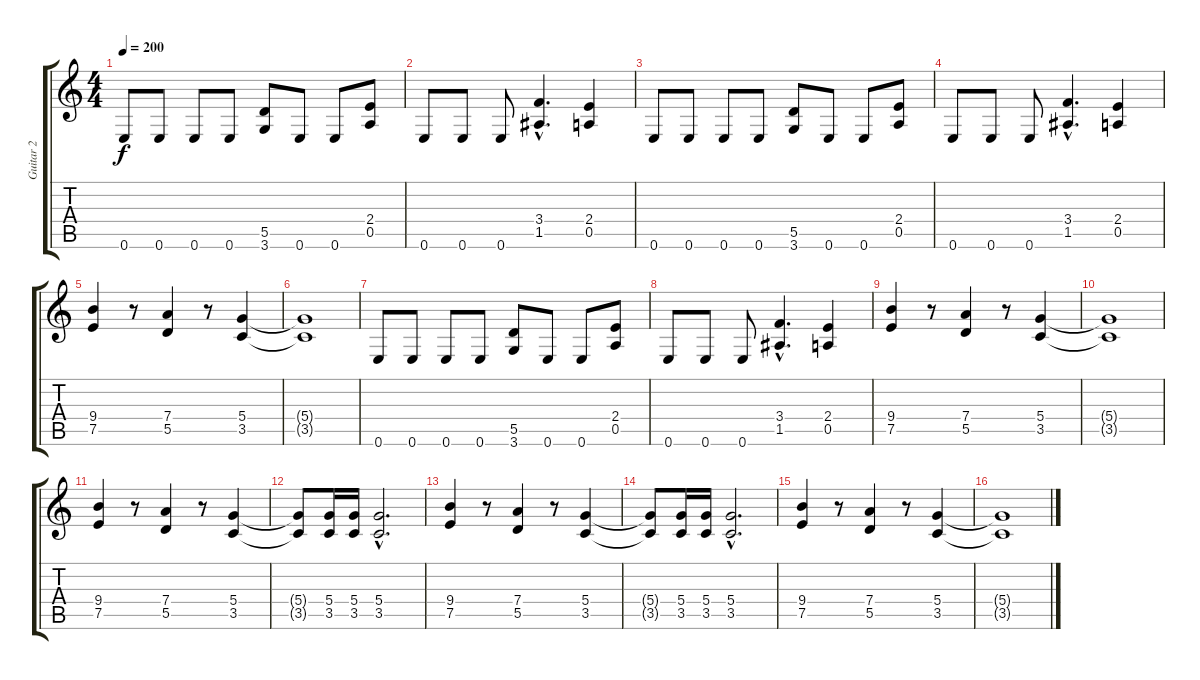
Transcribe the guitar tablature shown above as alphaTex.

\track ("Guitar 2" "Guitar 2") {instrument overdrivenguitar}
\staff {score tabs}
\tuning (E4 B3 G3 D3 A2 E2) {hide}
\ts (4 4)
\tempo 200
\clef g2
\ks c
0.6.8{dy f} 0.6.8 0.6.8 0.6.8 (5.5 3.6).8 0.6.8 0.6.8 (2.4 0.5).8 |
0.6.8 0.6.8 0.6.8 (3.4{hac} 1.5{hac}).4{d} (2.4 0.5).4 |
0.6.8 0.6.8 0.6.8 0.6.8 (5.5 3.6).8 0.6.8 0.6.8 (2.4 0.5).8 |
0.6.8 0.6.8 0.6.8 (3.4{hac} 1.5{hac}).4{d} (2.4 0.5).4 |
(9.4 7.5).4 r.8 (7.4 5.5).4 r.8 (5.4 3.5).4 |
(5.4{t} 3.5{t}).1 |
0.6.8 0.6.8 0.6.8 0.6.8 (5.5 3.6).8 0.6.8 0.6.8 (2.4 0.5).8 |
0.6.8 0.6.8 0.6.8 (3.4{hac} 1.5{hac}).4{d} (2.4 0.5).4 |
(9.4 7.5).4 r.8 (7.4 5.5).4 r.8 (5.4 3.5).4 |
(5.4{t} 3.5{t}).1 |
(9.4 7.5).4 r.8 (7.4 5.5).4 r.8 (5.4 3.5).4 |
(5.4{t} 3.5{t}).8 (5.4 3.5).16 (5.4 3.5).16 (5.4{hac} 3.5{hac}).2{d} |
(9.4 7.5).4 r.8 (7.4 5.5).4 r.8 (5.4 3.5).4 |
(5.4{t} 3.5{t}).8 (5.4 3.5).16 (5.4 3.5).16 (5.4{hac} 3.5{hac}).2{d} |
(9.4 7.5).4 r.8 (7.4 5.5).4 r.8 (5.4 3.5).4 |
(5.4{t} 3.5{t}).1
